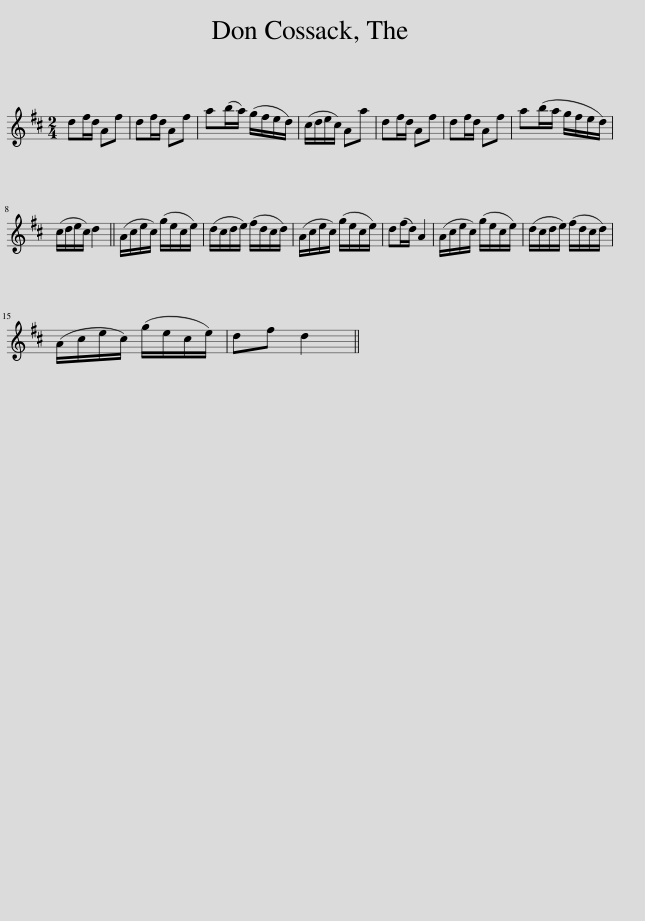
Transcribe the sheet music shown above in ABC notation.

X:1
L:1/8
M:2/4
I:linebreak $
K:D
V:1 treble
V:1
 df/d/ Af | df/d/ Af | a(b/a/) (g/f/e/d/) | (c/d/e/c/) Aa | df/d/ Af | %5
 df/d/ Af | a(b/a/ g/f/e/d/) |$ (c/d/e/c/) d2 || (A/c/e/c/) (g/e/c/e/) | (d/c/d/e/) (f/d/c/d/) | %10
 (A/c/e/c/) (g/e/c/e/) | d(f/d/) A2 | (A/c/e/c/) (g/e/c/e/) | (d/c/d/e/) (f/d/c/d/) |$ (A/c/e/c/) (g/e/c/e/) | %15
 df d2 || %16
